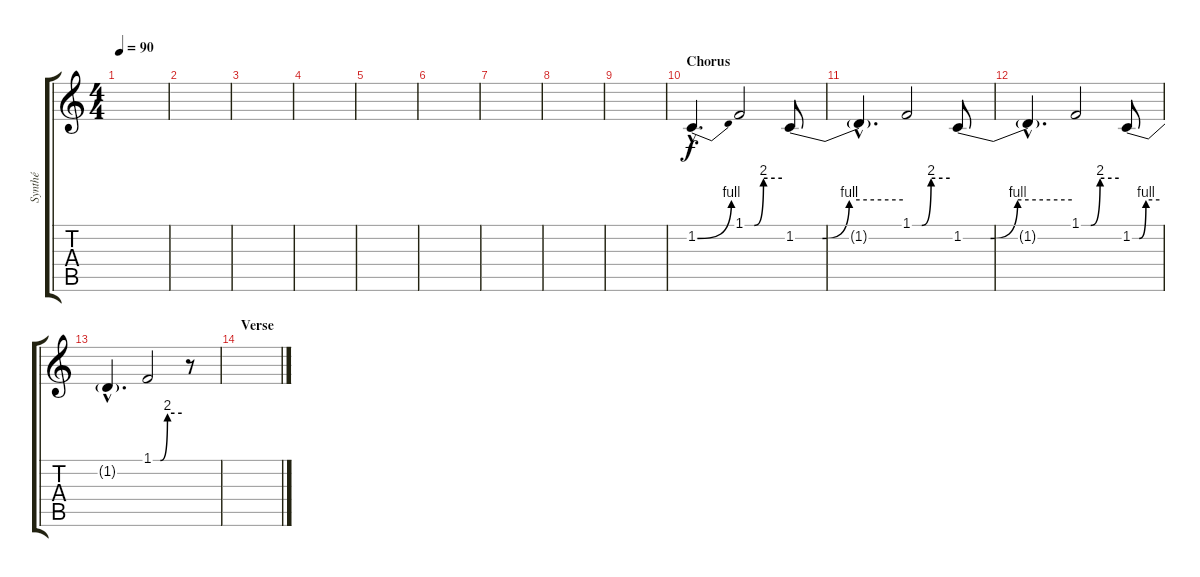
\track ("Synthé" "Synthé") {instrument synthbrass1}
\staff {score tabs}
\tuning (E4 B3 G3 D3 A2 E2) {hide}
\ts (4 4)
\tempo 90
\clef g2
\ks c
|
|
|
|
|
|
|
|
|
\section ("" "Chorus")
1.2{be (bend 0 0 60 4) hac}.4{d} 1.1{be (custom 0 0 15 0 30 8 60 8)}.2 1.2{be (custom 0 0 15 0 30 4 60 4)}.8 |
1.2{hac t}.4{d} 1.1{be (custom 0 0 15 0 30 8 60 8)}.2 1.2{be (custom 0 0 15 0 30 4 60 4)}.8 |
1.2{hac t}.4{d} 1.1{be (custom 0 0 15 0 30 8 60 8)}.2 1.2{be (custom 0 0 15 0 30 4 60 4)}.8 |
1.2{hac t}.4{d} 1.1{be (custom 0 0 15 0 30 8 60 8)}.2 r.8 |
\section ("" "Verse")
